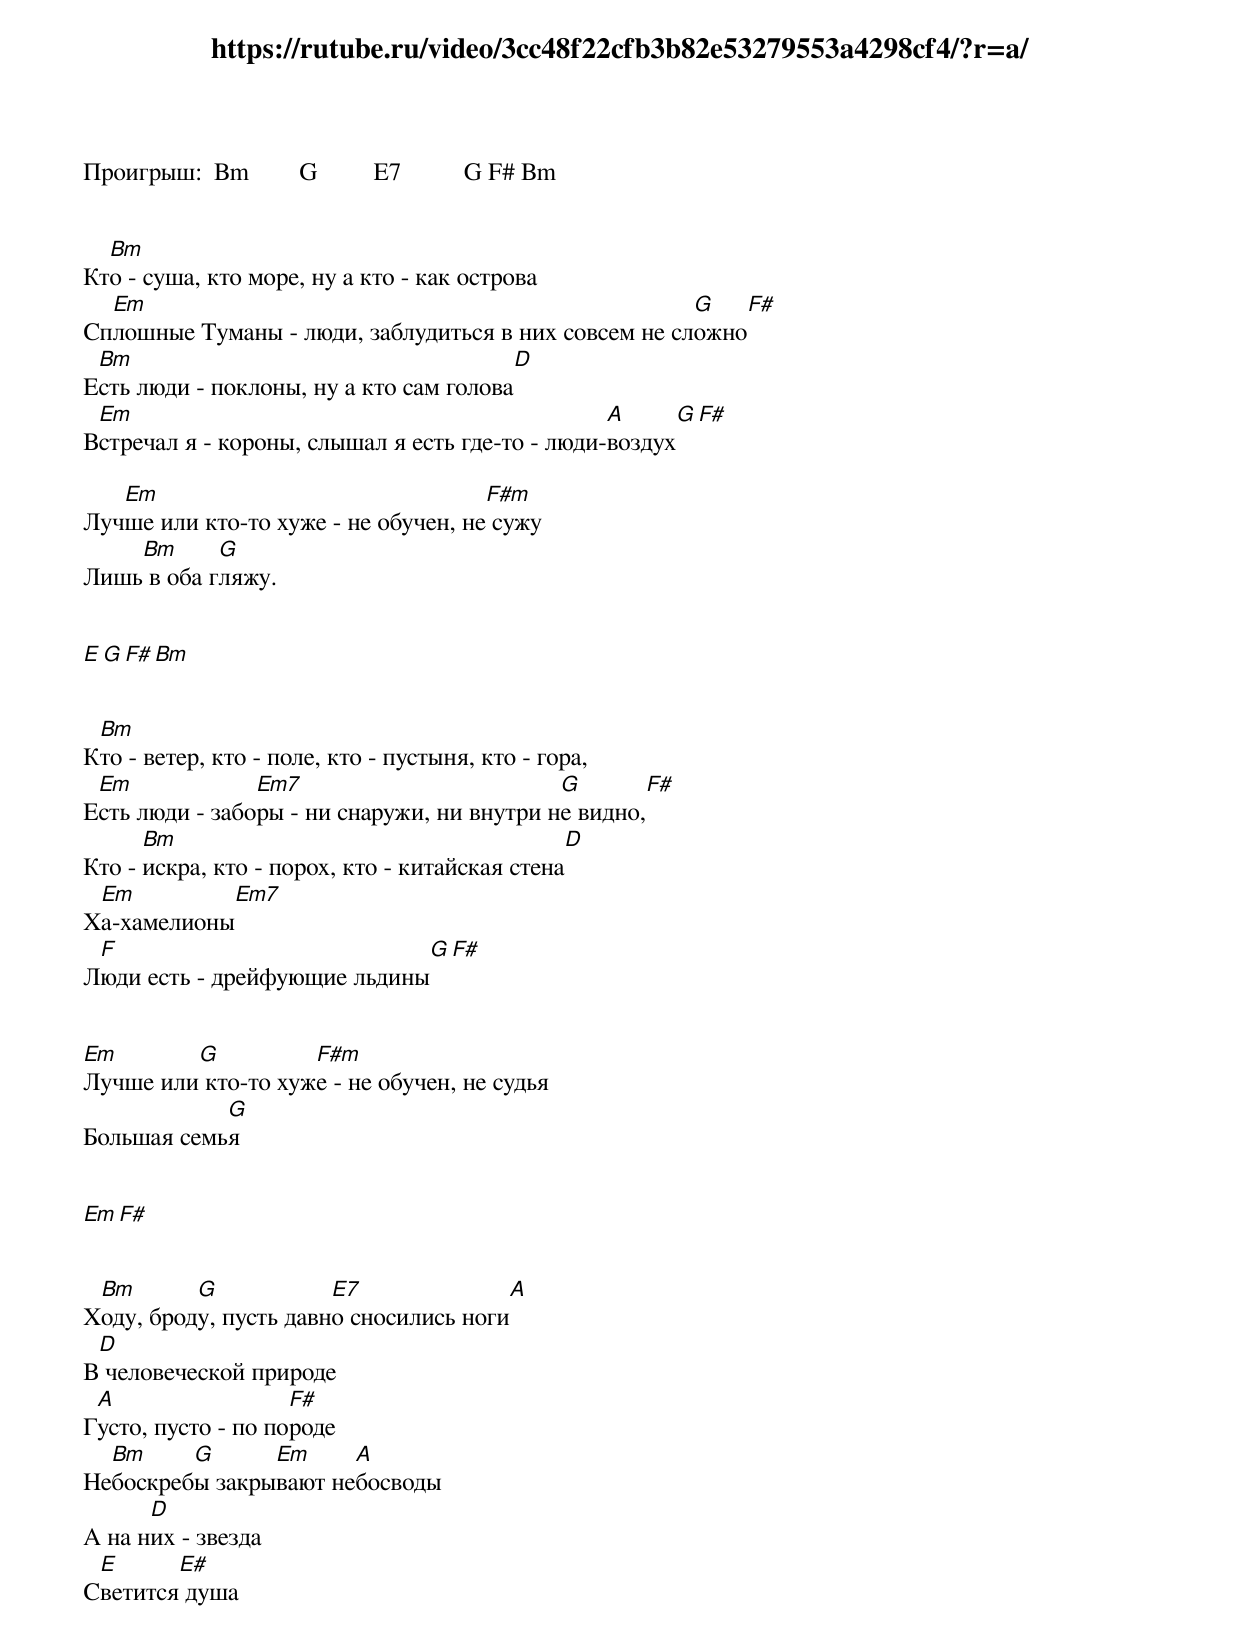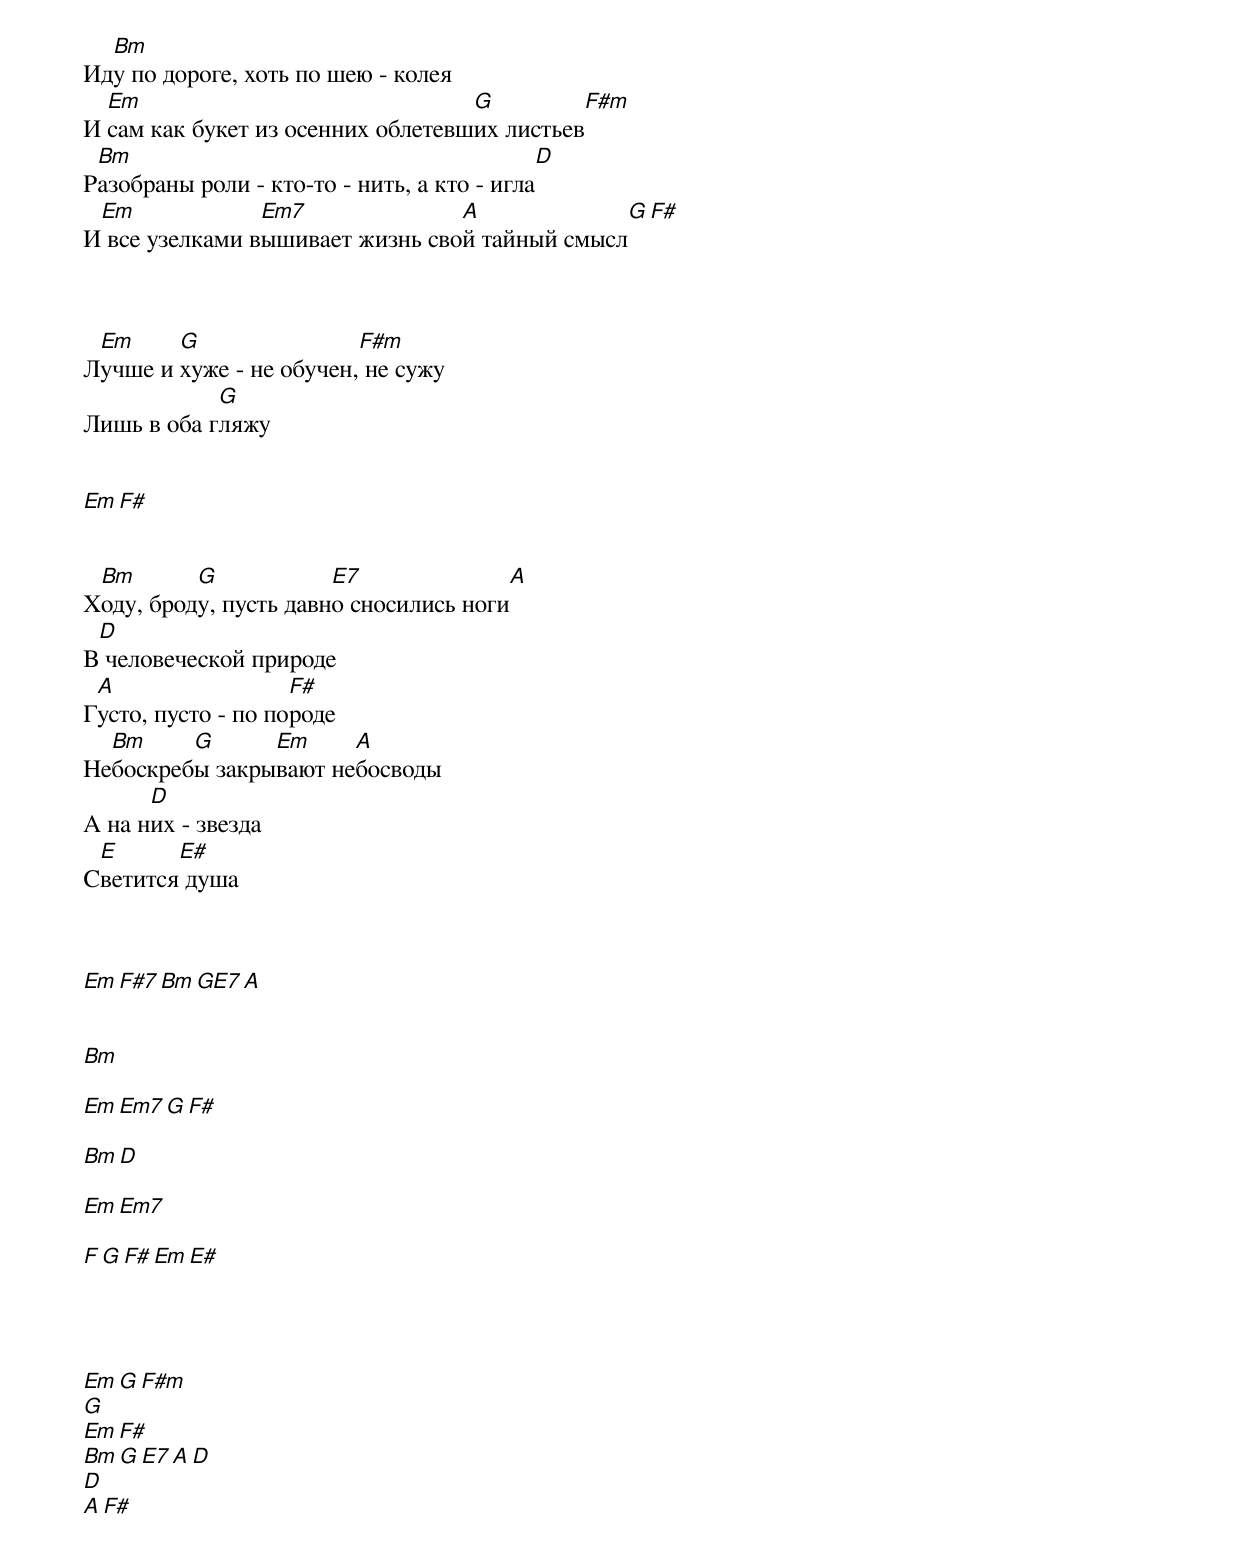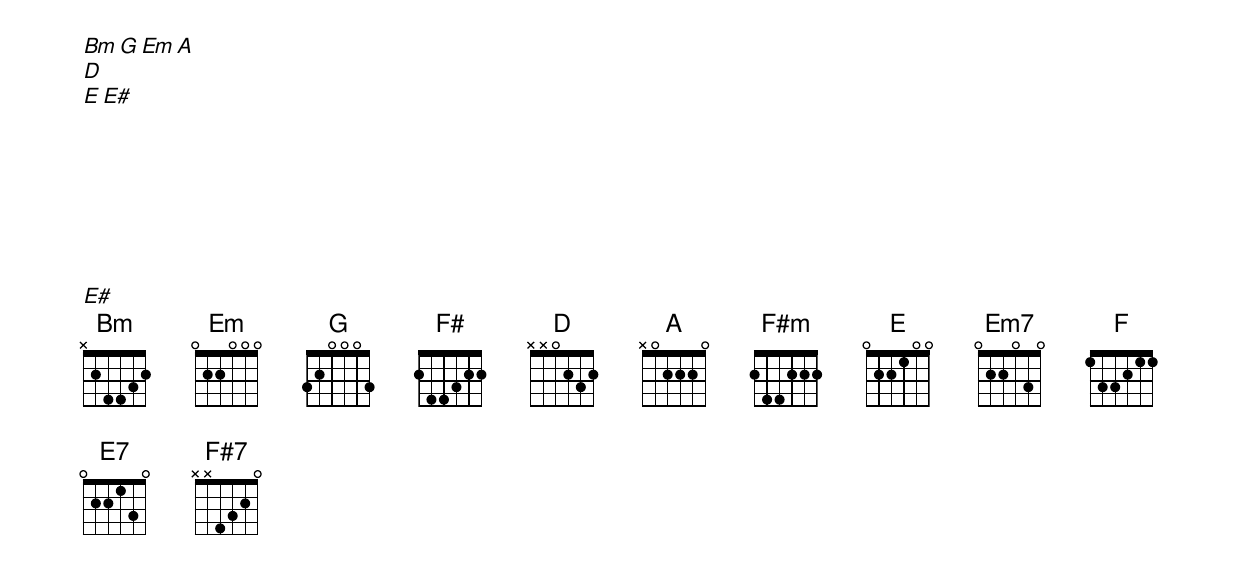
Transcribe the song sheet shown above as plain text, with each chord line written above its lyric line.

https://rutube.ru/video/3cc48f22cfb3b82e53279553a4298cf4/?r=a/
Проигрыш:  Bm        G         E7          G F# Bm


  Bm
Кто - суша, кто море, ну а кто - как острова
  Em                                                  G                             F#
Сплошные Туманы - люди, заблудиться в них совсем не сложно
 Bm                                            D
Есть люди - поклоны, ну а кто сам голова
 Em                                              A                   G       F#
Встречал я - короны, слышал я есть где-то - люди-воздух

   Em                                F#m
Лучше или кто-то хуже - не обучен, не сужу
    Bm      G
Лишь в оба гляжу.


   E     G F#  Bm


 Bm
Кто - ветер, кто - поле, кто - пустыня, кто - гора,
 Em             Em7                         G                     F#
Есть люди - заборы - ни снаружи, ни внутри не видно,
      Bm                                            D
Кто - искра, кто - порох, кто - китайская стена
 Em         Em7
Ха-хамелионы
 F                              G                 F#
Люди есть - дрейфующие льдины


Em       G          F#m
Лучше или кто-то хуже - не обучен, не судья
            G
Большая семья


Em F#


 Bm       G            E7                      A
Ходу, броду, пусть давно сносились ноги
 D
В человеческой природе
 A                  F#
Густо, пусто - по породе
  Bm     G      Em     A
Небоскребы закрывают небосводы
      D
А на них - звезда
 E      E#
Светится душа


  Bm
Иду по дороге, хоть по шею - колея
  Em                               G             F#m
И сам как букет из осенних облетевших листьев
 Bm                                          D
Разобраны роли - кто-то - нить, а кто - игла
 Em             Em7              A                           G             F#
И все узелками вышивает жизнь свой тайный смысл



 Em     G                F#m
Лучше и хуже - не обучен, не сужу
            G
Лишь в оба гляжу


Em F#


 Bm       G            E7                      A
Ходу, броду, пусть давно сносились ноги
 D
В человеческой природе
 A                  F#
Густо, пусто - по породе
  Bm     G      Em     A
Небоскребы закрывают небосводы
      D
А на них - звезда
 E      E#
Светится душа



Em F#7 Bm  GE7 A


Bm

 Em             Em7           G          F#

Bm                              D

 Em         Em7

 F             G    F#    Em E#




Em       G          F#m
            G
Em F#
 Bm       G   E7            A           D
 D
 A                  F#
  Bm     G      Em     A
         D
 E      E#







 E#
